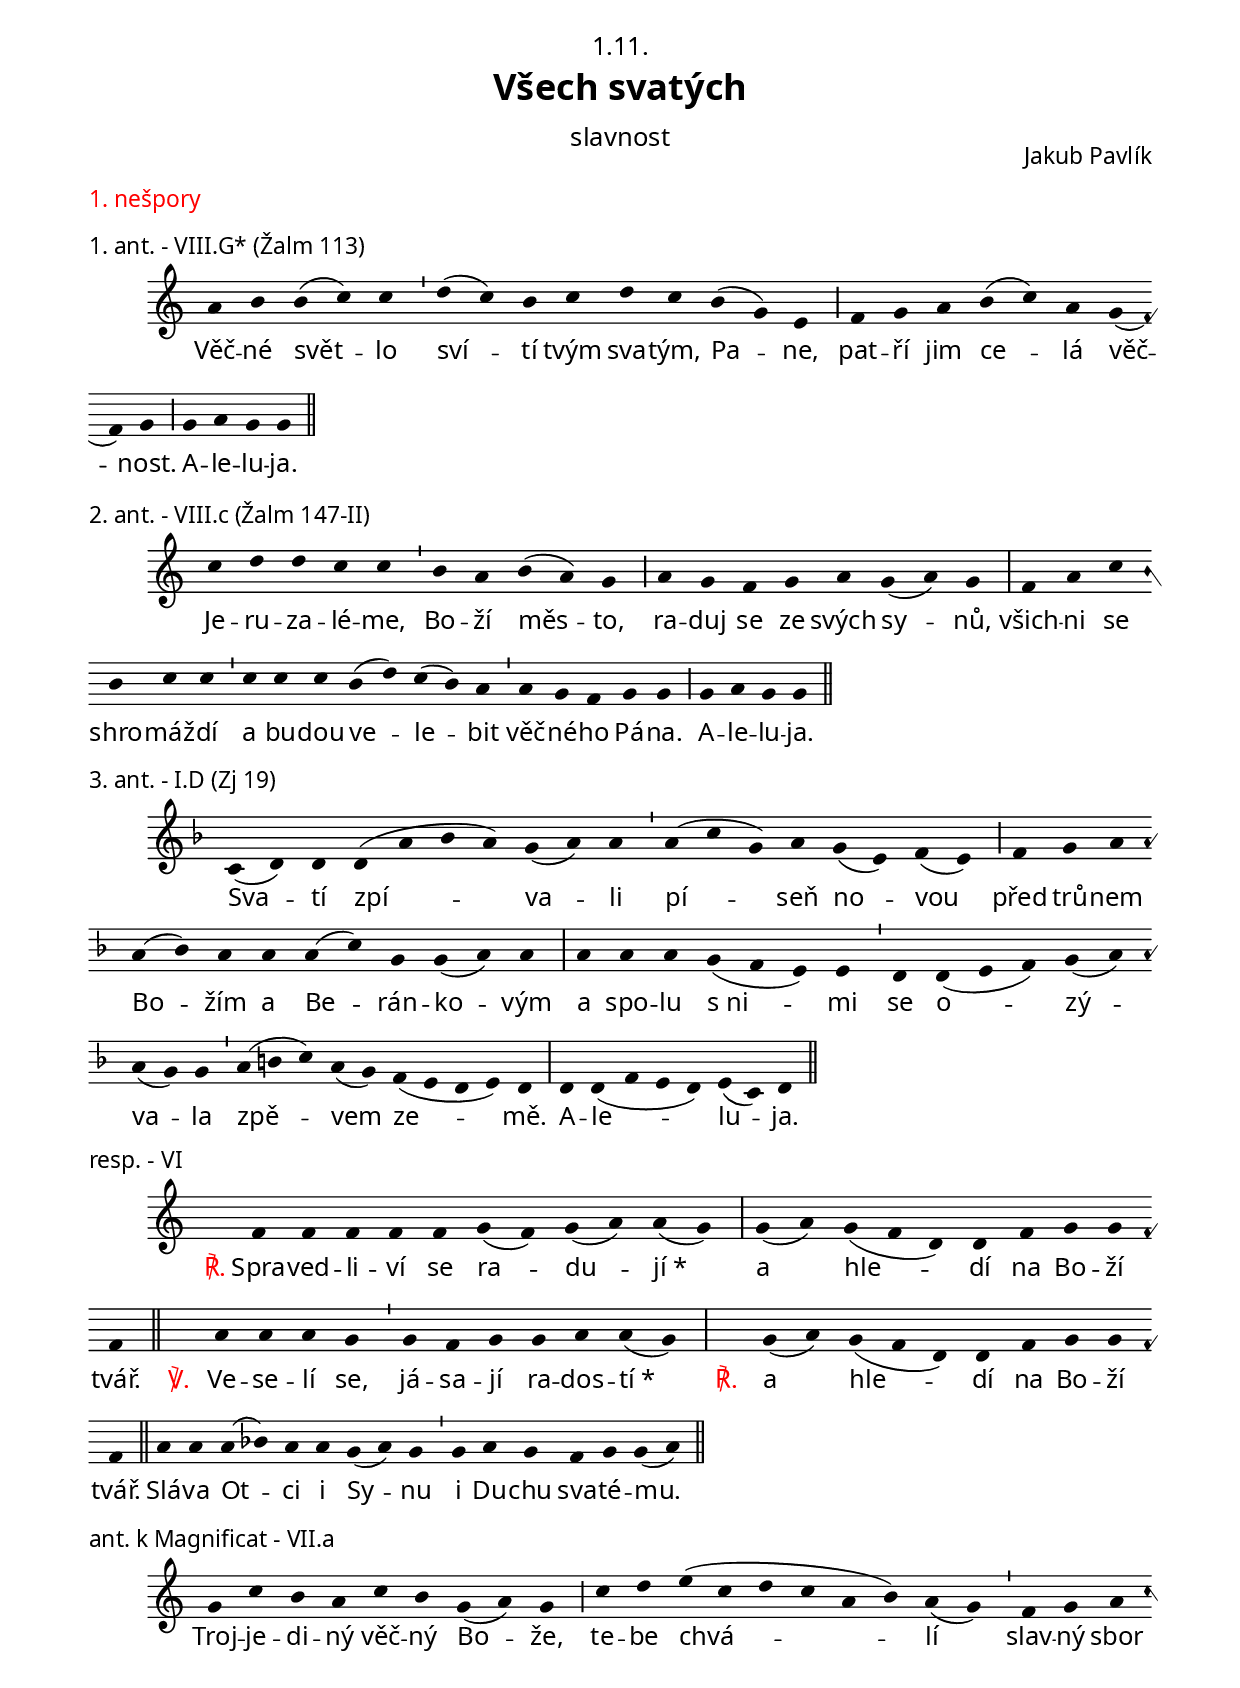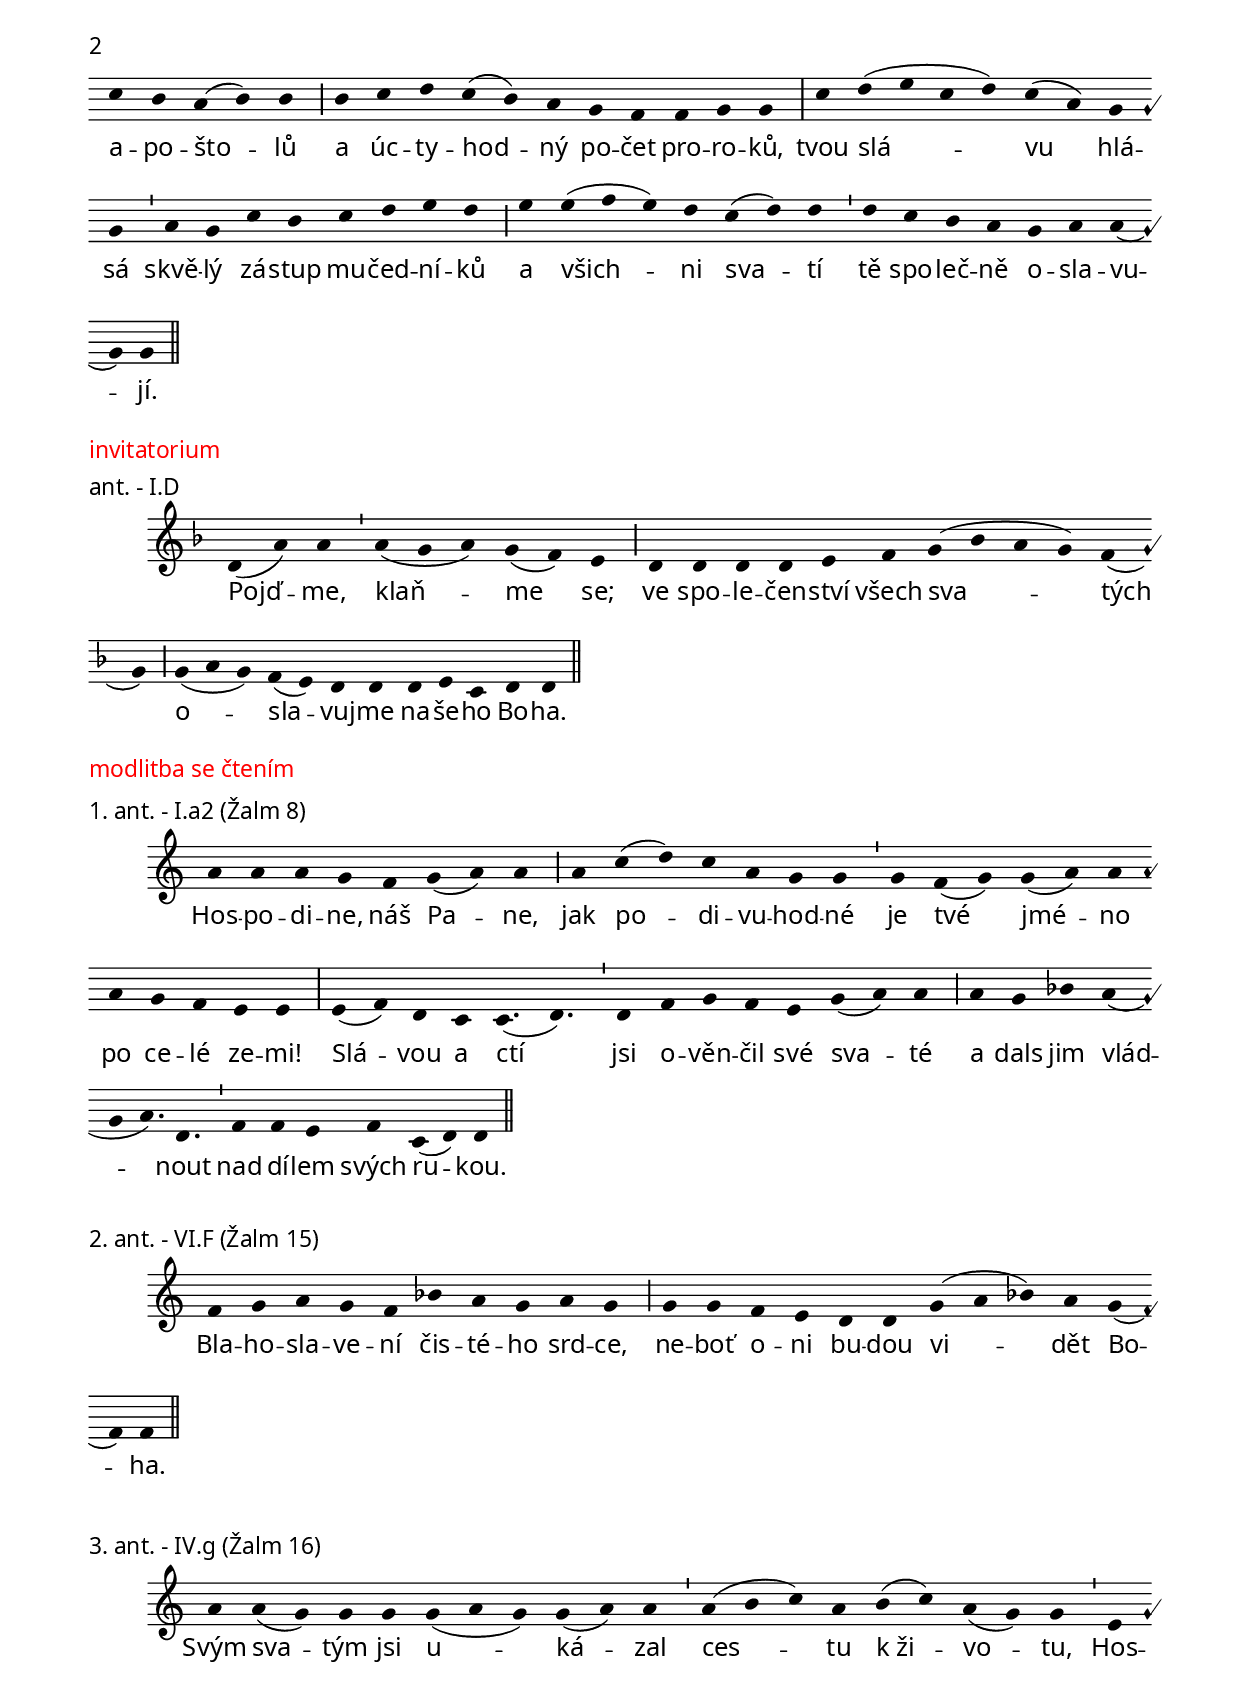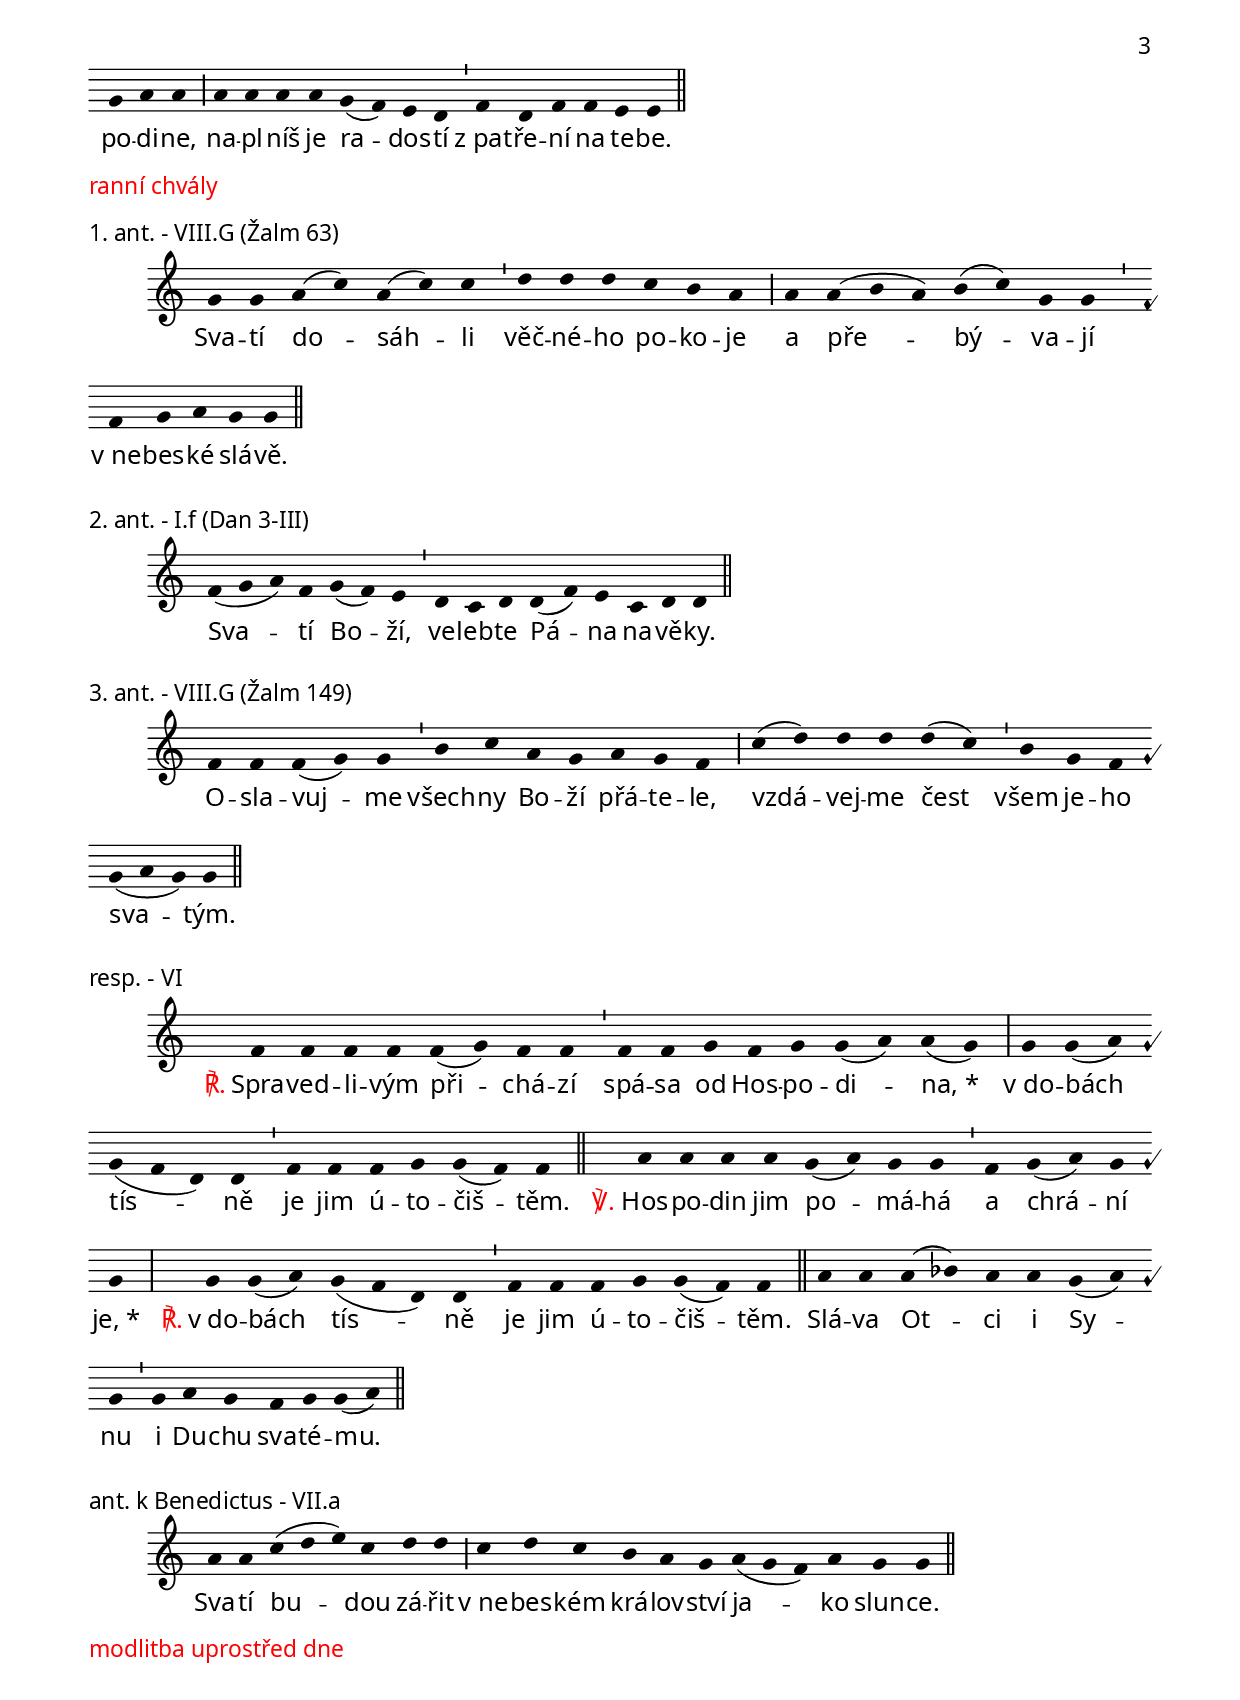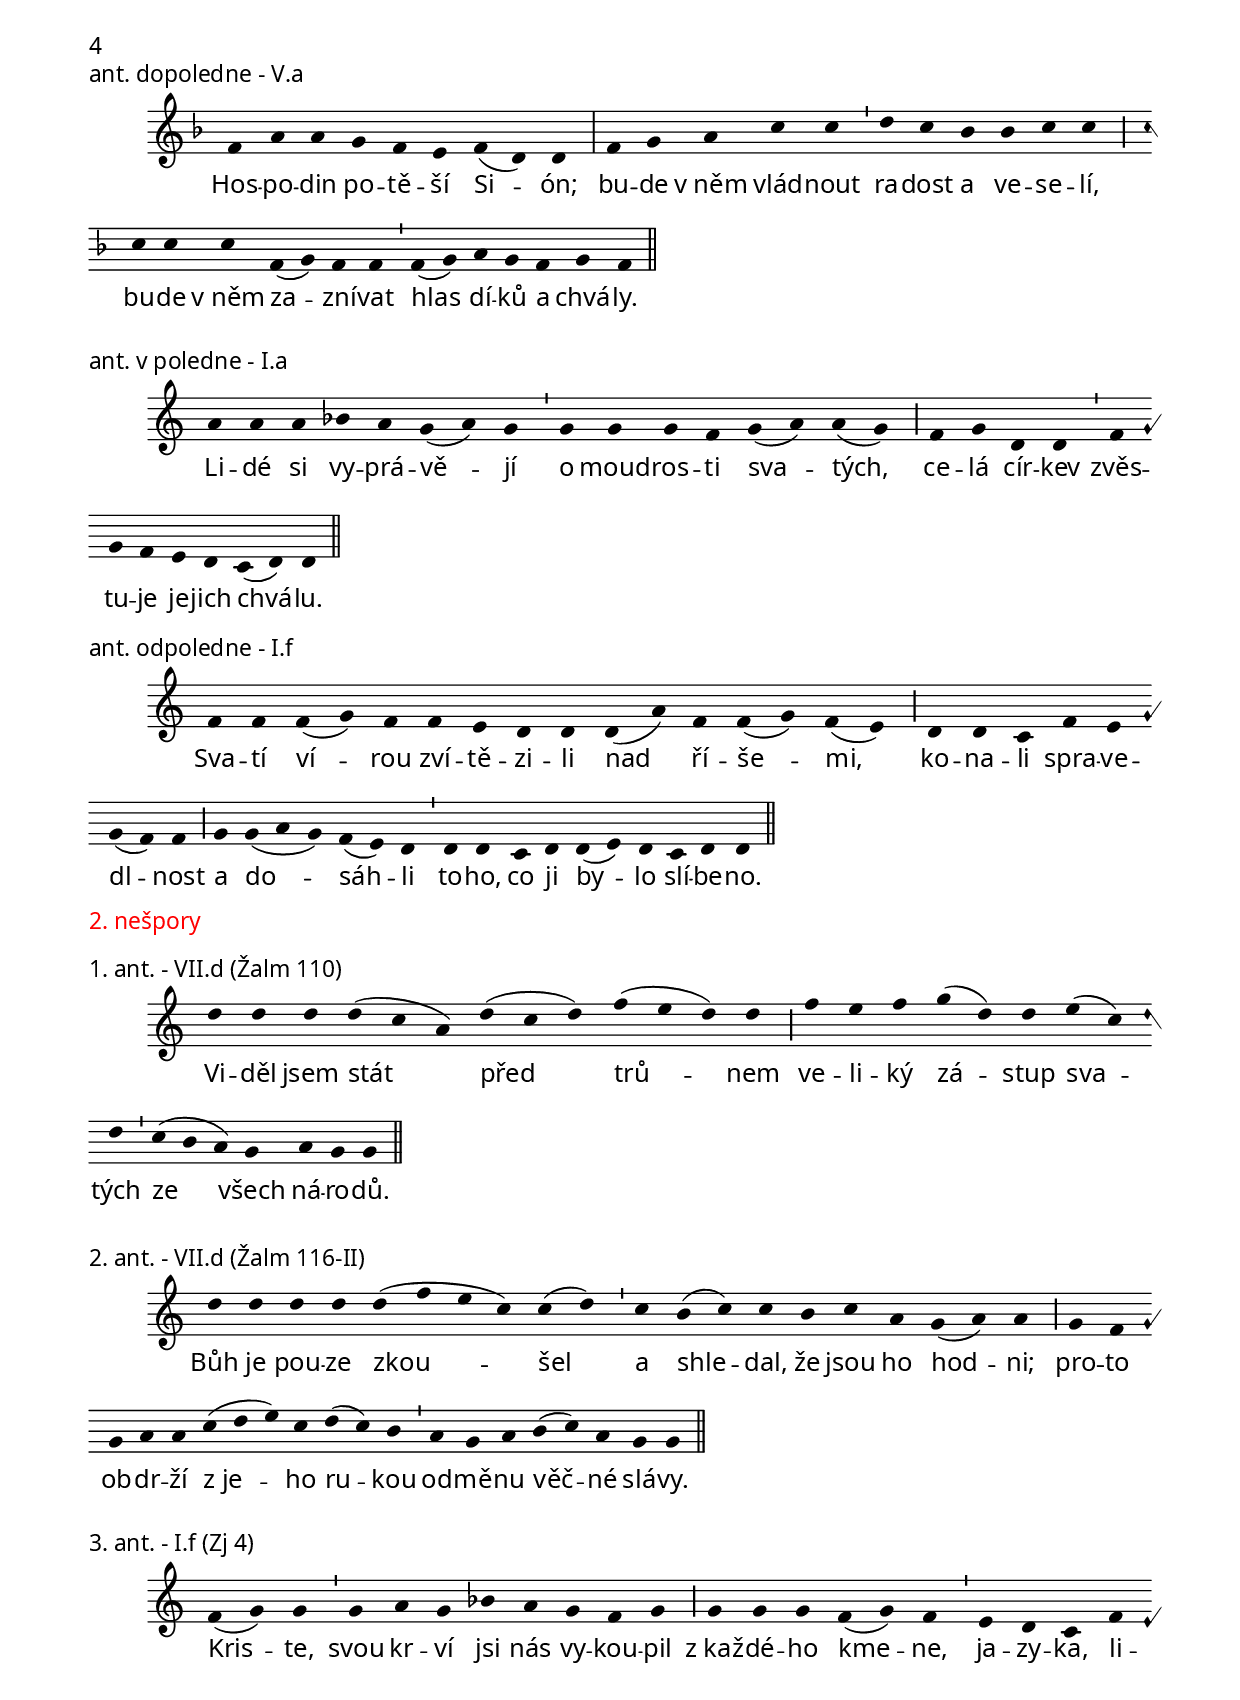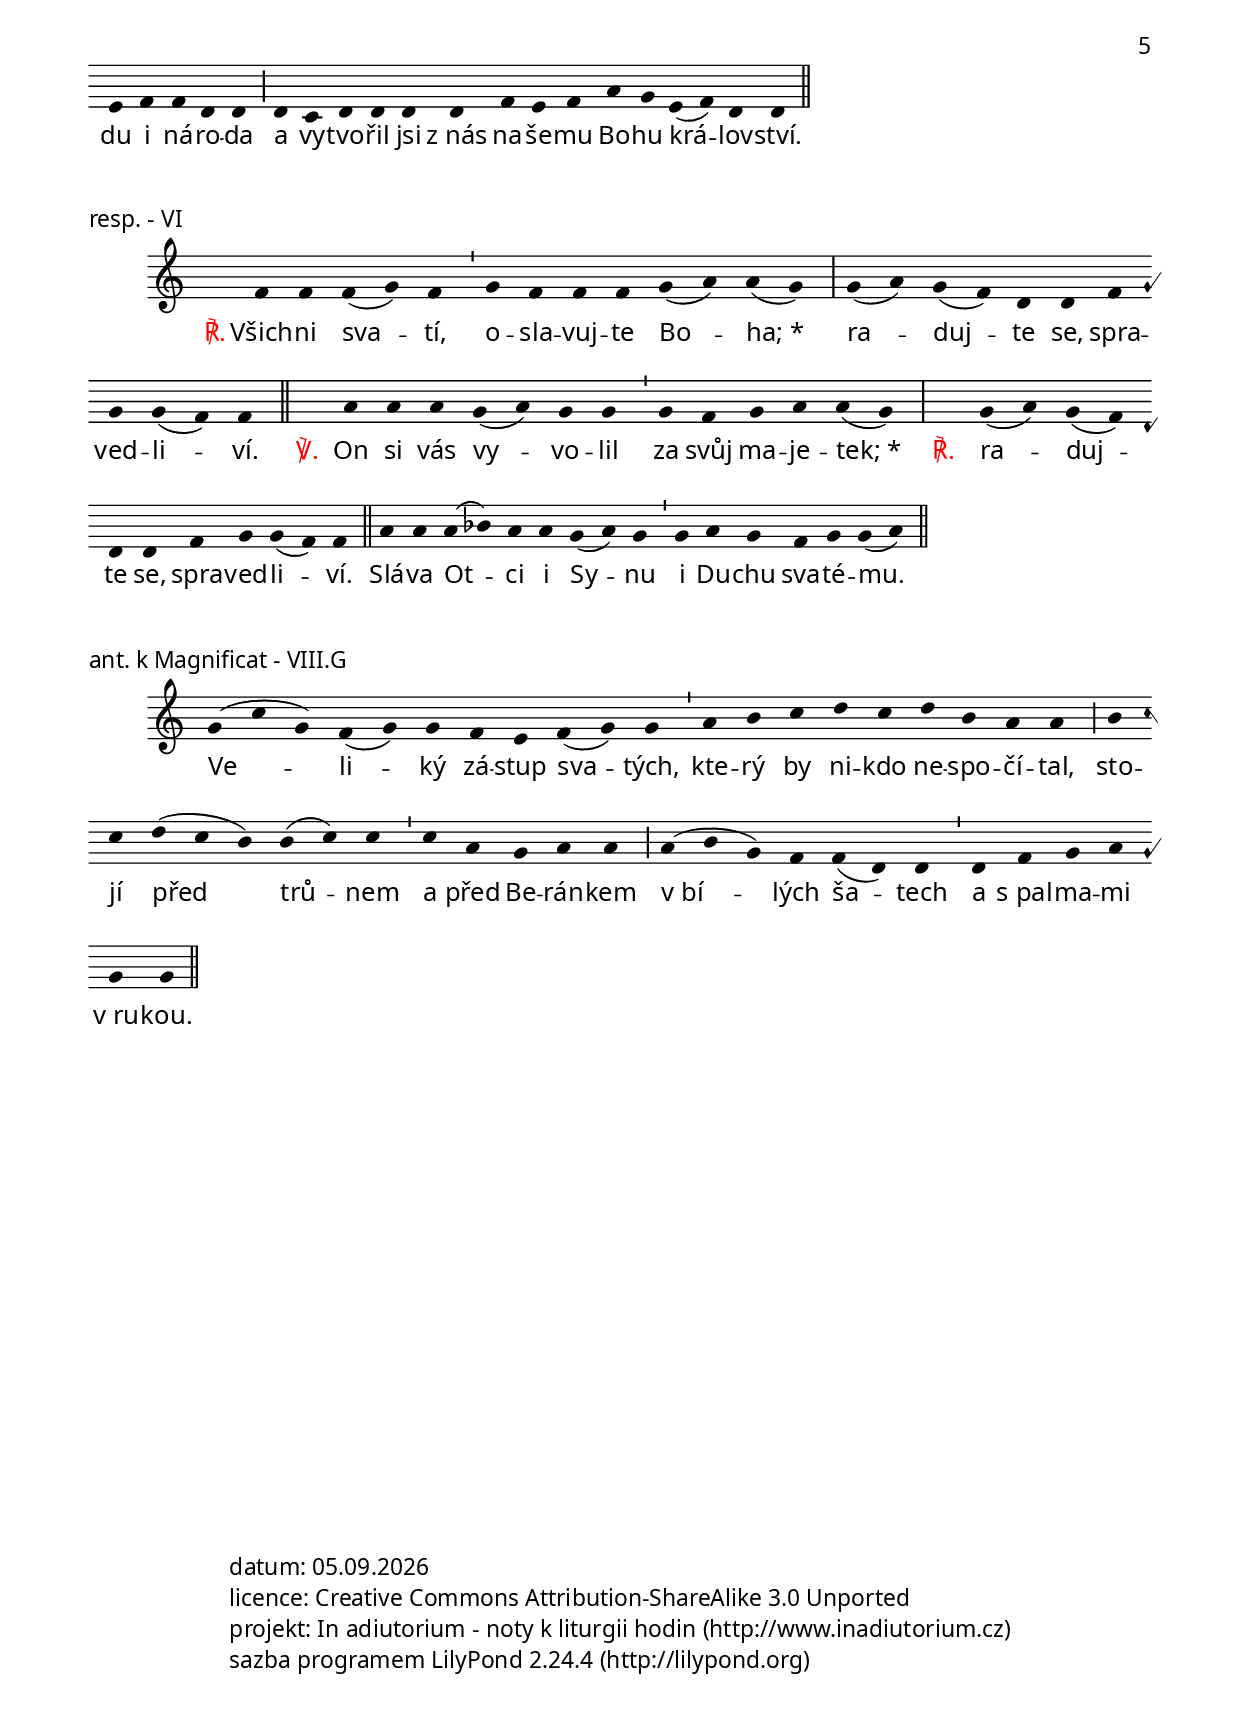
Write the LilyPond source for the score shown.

\version "2.16.0"

\include "../spolecne.ly"
\include "../dilyresponsorii.ly"

\header {
  title = \markup\titleSvatek
            "Všech svatých"
            slavnost
            1.11.
  composer = "Jakub Pavlík"
}

\markup {\nadpisHodinka {"1. nešpory"}}

\score {
  \relative c'' {
    \choralniRezim
    a4 b b( c) c \barMin d( c) b c d c b( g) e \barMaior
    f g a b( c) a g( f) g \barMaior
    g a g g \barFinalis
  }
  \addlyrics {
    Věč -- né svět -- lo sví -- tí tvým sva -- tým, Pa -- ne,
    pat -- ří jim ce -- lá věč -- nost.
    A -- le -- lu -- ja.
  }
  \header {
    quid = "1. ant."
    modus = "VIII"
    differentia = "G*" 
    psalmus = "Žalm 113"
    id = ""
    fons = "commune jednoho muč., 1. nešp., k Magnificat"
    fial = "fial://commune/commune_jedenmucednik.ly#1ne-amag-velik"
    piece = \markup {\sestavTitulek}
  }
}

\score {
  \relative c'' {
    \choralniRezim
    c4 d d c c \barMin b a b( a) g \barMaior
    a g f g a g( a) g \barMax
    f a c b c c \barMin
    c c c b( d) c( b) a \barMin a g f g g \barMaior
    g a g g \barFinalis
  }
  \addlyrics {
    Je -- ru -- za -- lé -- me, Bo -- ží měs -- to,
    ra -- duj se ze svých sy -- nů,
    všich -- ni se shro -- máž -- dí
    a bu -- dou ve -- le -- bit věč -- né -- ho Pá -- na.
    A -- le -- lu -- ja.
  }
  \header {
    quid = "2. ant."
    modus = "VIII"
    differentia = "c" 
    psalmus = "Žalm 147-II"
    id = ""
    fons = "2. část: žaltář, 4.t., pá, r.ch., 2.ant."
    fial = "fial://antifony/tyden4_6patek.ly#rch-ant2?cast"
    piece = \markup {\sestavTitulek}
  }
}

\score {
  \relative c' {
    \key f \major
    \choralniRezim
    c4( d) d d( a' bes a) g( a) a \barMin a( c g) a g( e) f( e) \barMaior
    f g a a( bes) a a a( c) g g( a) a \barMax
    a a a g( f e) e \barMin d d( e f) g( a) a( g) g \barMin a( b c) a( g) f( e d e) d \barMax
    
    d d( f e d) e( c) d \barFinalis
  }
  \addlyrics {
    Sva -- tí zpí -- va -- li pí -- seň no -- vou
    před trů -- nem Bo -- žím a Be -- rán -- ko -- vým
    a spo -- lu s_ni -- mi se o -- zý -- va -- la zpě -- vem ze -- mě.
    
    A -- le -- lu -- ja.
  }
  \header {
    quid = "3. ant."
    modus = "I"
    differentia = "D" 
    psalmus = "Zj 19"
    id = ""
    fial = "fial://commune/commune_svatymuz.ly#2ne-a3"
    piece = \markup {\sestavTitulek}
  }
}

\score {
  \relative c' {
    \choralniRezim
    
    % R
    \neviditelna f
    f4 f f f f g( f) g( a) a( g) \barMax
    g( a) g( f d) d f g g f \barFinalis
    % V
    \neviditelna a
    a4 a a g \barMin g f g g a a( g) \barMax
    % R
    \neviditelna a
    g( a) g( f d) d f g g f \barFinalis
    % Slava
    \respVIdoxologie \barFinalis
  }
  \addlyrics {
    \Response Spra -- ved -- li -- ví se ra -- du -- jí_*
    a hle -- dí na Bo -- ží tvář.
    \Verse Ve -- se -- lí se, já -- sa -- jí ra -- dos -- tí_*
    \Response a hle -- dí na Bo -- ží tvář.
    \textRespDoxologie
  }
  \header {
    quid = "resp."
    modus = "VI"
    id = ""
    piece = \markup {\sestavTitulekResp}
  }
}

\score {
  \relative c'' {
    \choralniRezim
    g4 c b a c b g( a) g \barMaior
    c d e( c d c a b) a( g) \barMin f g a c b a( b) b \barMaior
    b c d c( b) a g f f g g \barMax
    
    c d( e c d) c( a) g g \barMin a g c b c d e d \barMaior
    e e( f e) d c( d) d \barMin d c b a g a a( g) g \barFinalis
  }
  \addlyrics {
    Troj -- je -- di -- ný věč -- ný Bo -- že,
    te -- be chvá -- lí slav -- ný sbor a -- po -- što -- lů
    a úc -- ty -- hod -- ný po -- čet pro -- ro -- ků,
    
    tvou slá -- vu hlá -- sá skvě -- lý zá -- stup mu -- čed -- ní -- ků
    a všich -- ni sva -- tí tě spo -- leč -- ně o -- sla -- vu -- jí.
  }
  \header {
    quid = "ant. k Magnificat"
    modus = "VII"
    differentia = "a" 
    psalmus = ""
    id = ""
    piece = \markup {\sestavTitulekBezZalmu}
  }
}

\markup {\nadpisHodinka {"invitatorium"}}

\score {
  \relative c' {
    \key f \major
    \choralniRezim
    d4( a') a \barMin a( g a) g( f) e \barMaior
    d d d d e f g( bes a g) f( g) \barMaior
    g( a g) f( e) d d d e c d d \barFinalis
  }
  \addlyrics {
    Pojď -- me, klaň -- me se;
    ve spo -- le -- čen -- ství všech sva -- tých
    o -- sla -- vuj -- me na -- še -- ho Bo -- ha.
  }
  \header {
    quid = "ant."
    modus = "I"
    differentia = "D" 
    psalmus = ""
    id = ""
    notitia = "text není doslovně podle beviáře, ale zachovává smysl"
    piece = \markup {\sestavTitulekBezZalmu}
  }
}

\markup {\nadpisHodinka {"modlitba se čtením"}}

\score {
  \relative c'' {
    \choralniRezim
    a4 a a g f g( a) a \barMaior
    a c( d) c a g g \barMin g f( g) g( a) a a g f e e \barMax
    
    e( f) d c c4.( d) \barMin d4 f g f e g( a) a \barMaior
    a g bes a( g a4.) d, \barMin f4 f e f c( d) d \barFinalis
  }
  \addlyrics {
    Hos -- po -- di -- ne, náš Pa -- ne,
    jak po -- di -- vu -- hod -- né je tvé jmé -- no po ce -- lé ze -- mi!
    
    Slá -- vou a ctí jsi o -- věn -- čil své sva -- té
    a dals jim vlád -- nout nad dí -- lem svých ru -- kou.
  }
  \header {
    quid = "1. ant."
    modus = "I"
    differentia = "a2" 
    psalmus = "Žalm 8"
    fons = "sanktoral/0705cyrilametodej.ly#2ne-a2"
    id = ""
    piece = \markup {\sestavTitulek}
  }
}

\score {
  \relative c' {
    \choralniRezim
    f4 g a g f bes a g a g \barMaior
    g g f e d d g( a bes) a g( f) f \barFinalis
  }
  \addlyrics {
    Bla -- ho -- sla -- ve -- ní čis -- té -- ho srd -- ce,
    ne -- boť o -- ni bu -- dou vi -- dět Bo -- ha.
  }
  \header {
    quid = "2. ant." 
    modus = "VI"
    differentia = "F"
    psalmus = "Žalm 15"
    fons = "antifony/tyden1_2pondeli.ly#ne-ant2"
    id = ""
    piece = \markup {\sestavTitulek}
  }
}

\score {
  \relative c'' {
    \choralniRezim
    a4 a( g) g g g( a g) g( a) a \barMin
    a( b c) a b( c) a( g) g \barMin
    e g a a \barMaior
    a a a a g( f) e d \barMin f d f f e e \barFinalis
  }
  \addlyrics {
    Svým sva -- tým jsi u -- ká -- zal
    ces -- tu k_ži -- vo -- tu,
    Hos -- po -- di -- ne,
    na -- pl -- níš je ra -- dos -- tí
    z_pat -- ře -- ní na te -- be.
  }
  \header {
    quid = "3. ant."
    modus = "IV"
    differentia = "g" 
    psalmus = "Žalm 16"
    id = ""
    piece = \markup {\sestavTitulek}
  }
}

\markup {\nadpisHodinka {"ranní chvály"}}

\score {
  \relative c'' {
    \choralniRezim
    g4 g a( c) a( c) c \barMin d d d c b a \barMaior
    a a( b a) b( c) g g \barMin  f g a g g \barFinalis
  }
  \addlyrics {
    Sva -- tí do -- sáh -- li věč -- né -- ho po -- ko -- je
    a pře -- bý -- va -- jí v_ne -- bes -- ké slá -- vě.
  }
  \header {
    quid = "1. ant."
    modus = "VIII"
    differentia = "G" 
    psalmus = "Žalm 63"
    id = ""
    fons = "commune jeden muč., 2. nešp., k Magnificat"
    fial = "fial://commune/commune_jedenmucednik.ly#2ne-amag"
    piece = \markup {\sestavTitulek}
  }
}

\score {
  \relative c' {
    \choralniRezim
    f4( g a) f g( f) e \barMin
    d c d d( f) e c d d \barFinalis
  }
  \addlyrics {
    Sva -- tí Bo -- ží,
    ve -- leb -- te Pá -- na na -- vě -- ky.
  }
  \header {
    quid = "2. ant."
    modus = "I"
    differentia = "f" 
    psalmus = "Dan 3-III"
    id = ""
    piece = \markup {\sestavTitulek}
  }
}

\score {
  \relative c' {
    \choralniRezim
    f4 f f( g) g \barMin b c a g a g f \barMaior
    c'( d) d d d( c) \barMin b g f g( a g) g \barFinalis
  }
  \addlyrics {
    O -- sla -- vuj -- me všech -- ny Bo -- ží přá -- te -- le,
    vzdá -- vej -- me čest všem je -- ho sva -- tým.
  }
  \header {
    quid = "3. ant."
    modus = "VIII"
    differentia = "G" 
    psalmus = "Žalm 149"
    id = ""
    piece = \markup {\sestavTitulek}
  }
}

\score {
  \relative c' {
    \choralniRezim
    
    % R
    \neviditelna f
    f4 f f f f( g) f f \barMin f f g f g g( a) a( g) \barMax
    g g( a) g( f d) d \barMin f f f g g( f) f \barFinalis
    % V
    \neviditelna a
    a4 a a a g( a) g g \barMin f g( a) g g \barMax
    % R
    \neviditelna a
    g g( a) g( f d) d \barMin f f f g g( f) f \barFinalis
    % Slava
    \respVIdoxologie \barFinalis
  }
  \addlyrics {
    \Response Spra -- ved -- li -- vým při -- chá -- zí spá -- sa od Hos -- po -- di -- na,_*
    v_do -- bách tís -- ně je jim ú -- to -- čiš -- těm.
    \Verse Hos -- po -- din jim po -- má -- há a chrá -- ní je,_*
    \Response v_do -- bách tís -- ně je jim ú -- to -- čiš -- těm.
    \textRespDoxologie
  }
  \header {
    quid = "resp."
    modus = "VI"
    id = ""
    fons = "commune více muč., 2. nešp."
    fial = "fial://commune/commune_vicemucedniku.ly#2ne-resp"
    piece = \markup {\sestavTitulekResp}
  }
}

\score {
  \relative c'' {
    \choralniRezim
    a4 a c( d e) c d d \barMaior
    c d c b a g a( g f) a g g \barFinalis
  }
  \addlyrics {
    Sva -- tí bu -- dou zá -- řit 
    v_ne -- bes -- kém krá -- lov -- ství ja -- ko slun -- ce.
  }
  \header {
    quid = "ant. k Benedictus"
    modus = "VII"
    differentia = "a" 
    psalmus = ""
    id = ""
    piece = \markup {\sestavTitulekBezZalmu}
  }
}

\markup {\nadpisHodinka {"modlitba uprostřed dne"}}

\score {
  \relative c' {
    \choralniRezim
    \key f \major
    f4 a a g f e f( d) d \barMax
    f g a c c \barMin d c bes bes c c \barMaior
    c c c f,( g) f f \barMin f( g) a g f g f \barFinalis
  }
  \addlyrics {
    Hos -- po -- din po -- tě -- ší Si -- ón;
    bu -- de v_něm vlád -- nout ra -- dost a ve -- se -- lí,
    bu -- de v_něm za -- zní -- vat hlas dí -- ků a chvá -- ly.
  }
  \header {
    quid = "ant. dopoledne"
    modus = "V"
    differentia = "a" 
    psalmus = ""
    id = ""
    piece = \markup {\sestavTitulekBezZalmu}
  }
}

\score {
  \relative c'' {
    \choralniRezim
    a4 a a bes a g( a) g \barMin g g g f g( a) a( g) \barMaior
    f g d d \barMin f g f e d c( d) d \barFinalis
  }
  \addlyrics {
    Li -- dé si vy -- prá -- vě -- jí o moud -- ros -- ti sva -- tých,
    ce -- lá cír -- kev zvěs -- tu -- je je -- jich chvá -- lu.
  }
  \header {
    quid = "ant. v poledne"
    modus = "I"
    differentia = "a" 
    psalmus = ""
    id = ""
    piece = \markup {\sestavTitulekBezZalmu}
  }
}

\score {
  \relative c' {
    \choralniRezim
    f4 f f( g) f f e d d d( a') f f( g) f( e) \barMaior
    d d c f e g( f) f \barMaior
    g g( a g) f( e) d \barMin d d c d d( e) d c d d \barFinalis
  }
  \addlyrics {
    Sva -- tí ví -- rou zví -- tě -- zi -- li nad ří -- še -- mi,
    ko -- na -- li spra -- ve -- dl -- nost
    a do -- sáh -- li to -- ho, co ji by -- lo slí -- be -- no.
  }
  \header {
    quid = "ant. odpoledne"
    modus = "I"
    differentia = "f" 
    psalmus = ""
    id = ""
    piece = \markup {\sestavTitulekBezZalmu}
  }
}

\markup {\nadpisHodinka {"2. nešpory"}}

\score {
  \relative c'' {
    \choralniRezim
    d4 d d d( c a) d( c d) f( e d) d \barMaior
    f e f g( d) d e( c) d \barMin c( b a) g a g g  \barFinalis
  }
  \addlyrics {
    Vi -- děl jsem stát před trů -- nem
    ve -- li -- ký zá -- stup sva -- tých ze všech ná -- ro -- dů.
  }
  \header {
    quid = "1. ant."
    modus = "VII"
    differentia = "d" 
    psalmus = "Žalm 110"
    id = ""
    piece = \markup {\sestavTitulek}
  }
}

\score {
  \relative c'' {
    \choralniRezim
    d4 d d d d( f e c) c( d) \barMin
    c b( c) c b c a g( a) a \barMaior
    g f g a a c( d e) c d( c) b \barMin
    a g a b( c) a g g \barFinalis
  }
  \addlyrics {
    Bůh je pou -- ze zkou -- šel
    a shle -- dal, že jsou ho hod -- ni;
    pro -- to ob -- dr -- ží z_je -- ho ru -- kou 
    od -- mě -- nu věč -- né slá -- vy.
  }
  \header {
    quid = "2. ant."
    modus = "VII"
    differentia = "d" 
    psalmus = "Žalm 116-II"
    id = ""
    piece = \markup {\sestavTitulek}
  }
}

\score {
  \relative c' {
    \choralniRezim
    f4( g) g \barMin g a g bes a g f g \barMaior
    g g g f( g) f \barMin e d c f e f f d d \barMaior
    d c d d d d f e f a g e( f) d d \barFinalis
  }
  \addlyrics {
    Kris -- te, svou kr -- ví jsi nás vy -- kou -- pil
    z_kaž -- dé -- ho kme -- ne, ja -- zy -- ka, li -- du i ná -- ro -- da
    a vy -- tvo -- řil jsi z_nás na -- še -- mu Bo -- hu krá -- lov -- ství.
  }
  \header {
    quid = "3. ant."
    modus = "I"
    differentia = "f" 
    psalmus = "Zj 4"
    id = ""
    placet = "melodie na prvním 'jsi' mě sice nedráždí, ale pravděpodobně není zcela košer"
    piece = \markup {\sestavTitulek}
  }
}

\score {
  \relative c' {
    \choralniRezim
    
    % R
    \neviditelna c
    f f f( g) f \barMin g f f f g( a) a( g) \barMax
    g( a) g( f) d d f g g( f) f \barFinalis
    % V
    \neviditelna a
    a a a g( a) g g \barMin g f g a a( g) \barMax
    % R
    \neviditelna a
    g( a) g( f) d d f g g( f) f \barFinalis
    % Slava
    \respVIdoxologie \barFinalis
  }
  \addlyrics {
    \Response Všich -- ni sva -- tí, o -- sla -- vuj -- te Bo -- ha;_*
    ra -- duj -- te se, spra -- ved -- li -- ví.
    \Verse On si vás vy -- vo -- lil za svůj ma -- je -- tek;_*    
    \Response ra -- duj -- te se, spra -- ved -- li -- ví.
    \textRespDoxologie
  }
  \header {
    quid = "resp."
    modus = "VI"
    id = ""
    piece = \markup {\sestavTitulekResp}
  }
}

\score {
  \relative c'' {
    \choralniRezim
    g4( c g) f( g) g f e f( g) g \barMin
    a b c d c d b a a \barMaior
    b c d( c b) b( c) c \barMin c a g a a \barMaior
    a( b g) f f( d) d \barMin d f g a g g \barFinalis
  }
  \addlyrics {
    Ve -- li -- ký zá -- stup sva -- tých,
    kte -- rý by ni -- kdo ne -- spo -- čí -- tal,
    sto -- jí před trů -- nem a před Be -- rán -- kem
    v_bí -- lých ša -- tech a s_pal -- ma -- mi v_ru -- kou.
  }
  \header {
    quid = "ant. k Magnificat"
    modus = "VIII"
    differentia = "G" 
    psalmus = ""
    id = ""
    piece = \markup {\sestavTitulekBezZalmu}
  }
}